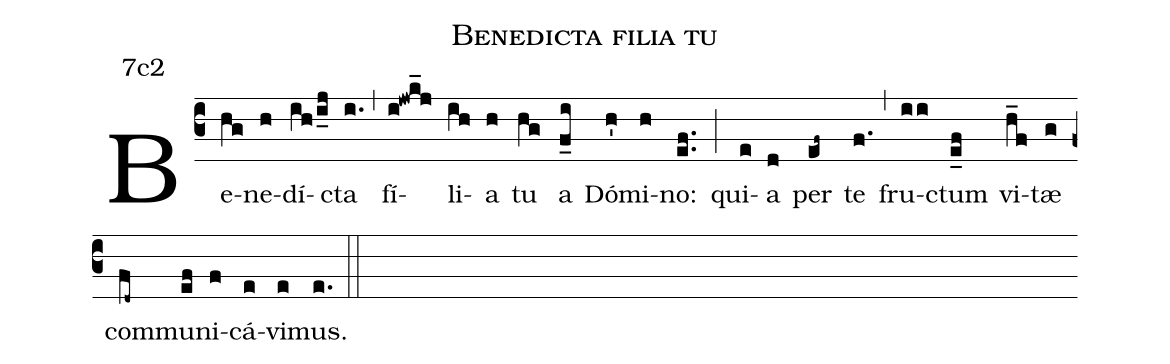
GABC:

name:Benedicta filia tu;
office-part:Antiphona;
mode:7;
annotation: 7c2;
%%
(c3) Be(hg)ne(h)dí(ih/i_j)cta(i.) (,) fí(i!jwk_j)li(ih)a(h) tu(hg) a(f_i) Dó(h')mi(h)no:(ef..) (;) qui(e)a(d) per(ef~) te(f.) (,) fru(ii)ctum(e_f) vi(h_f)tæ(g) com(fd~)mu(ef)ni(f)cá(e)vi(e)mus.(e.) (::)
